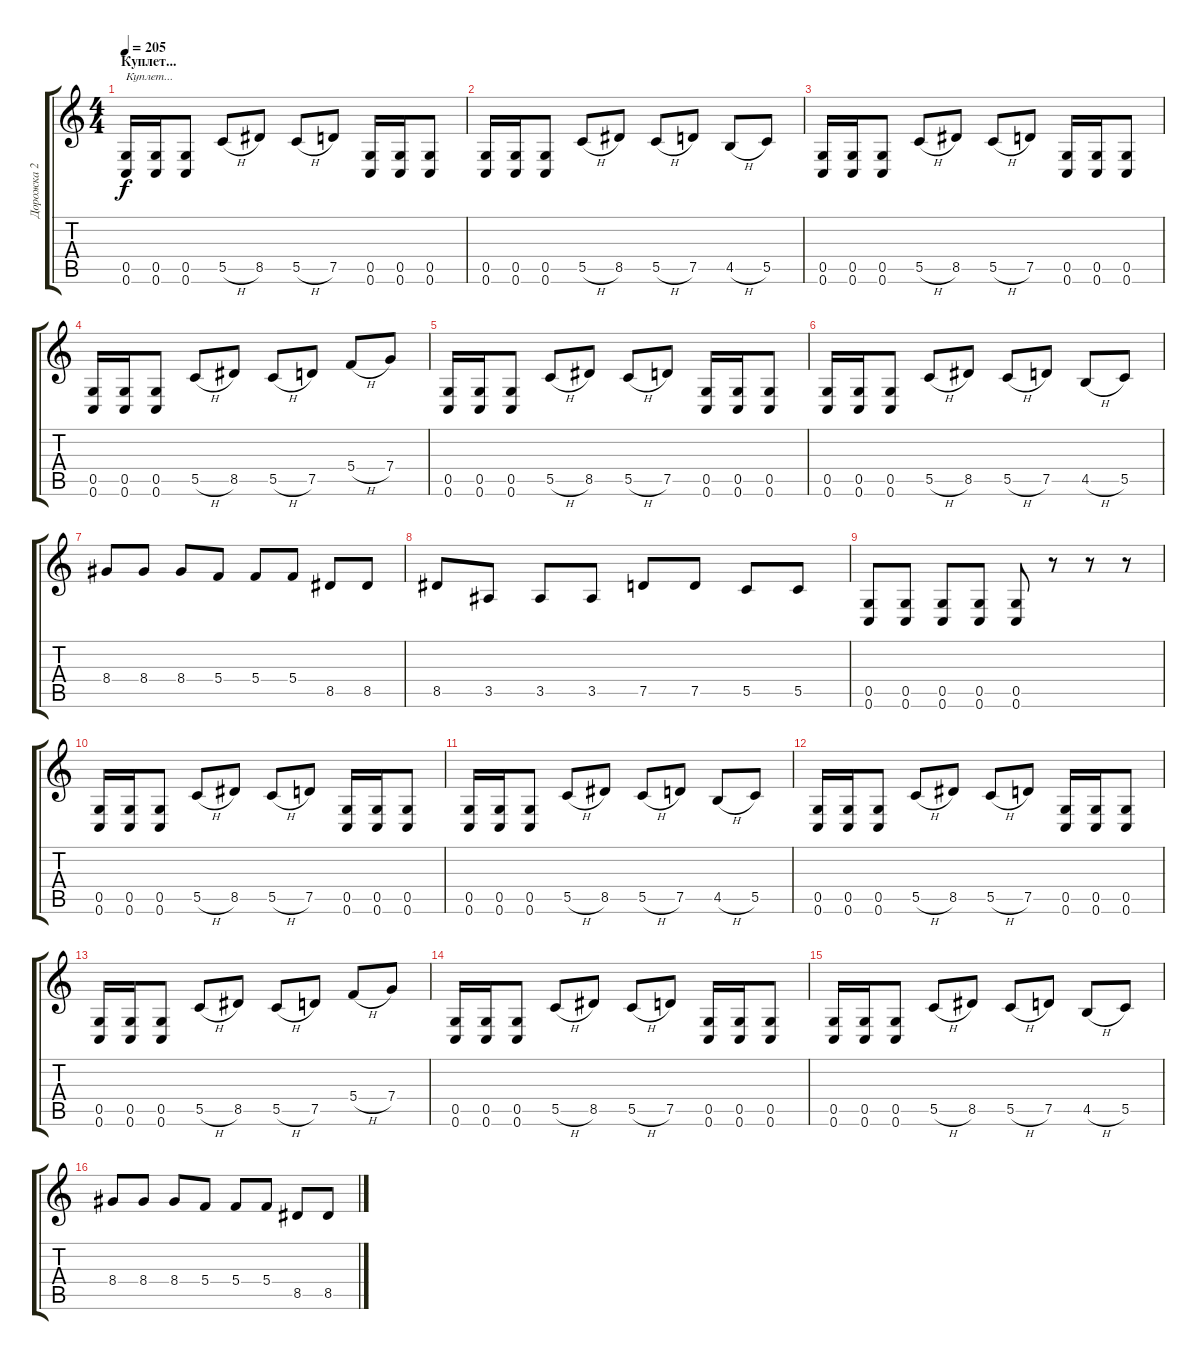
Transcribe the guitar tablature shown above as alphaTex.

\track ("Дорожка 2" "Дорожка 2") {instrument distortionguitar}
\staff {score tabs}
\tuning (D4 A3 F3 C3 G2 C2) {hide}
\ts (4 4)
\section ("" "Куплет...")
\tempo 205
\clef g2
\ks c
(0.5 0.6).16{txt "Куплет..." dy f} (0.5 0.6).16 (0.5 0.6).8 5.5{h}.8 8.5.8 5.5{h}.8 7.5.8 (0.5 0.6).16 (0.5 0.6).16 (0.5 0.6).8 |
(0.5 0.6).16 (0.5 0.6).16 (0.5 0.6).8 5.5{h}.8 8.5.8 5.5{h}.8 7.5.8 4.5{h}.8 5.5.8 |
(0.5 0.6).16 (0.5 0.6).16 (0.5 0.6).8 5.5{h}.8 8.5.8 5.5{h}.8 7.5.8 (0.5 0.6).16 (0.5 0.6).16 (0.5 0.6).8 |
(0.5 0.6).16 (0.5 0.6).16 (0.5 0.6).8 5.5{h}.8 8.5.8 5.5{h}.8 7.5.8 5.4{h}.8 7.4.8 |
(0.5 0.6).16 (0.5 0.6).16 (0.5 0.6).8 5.5{h}.8 8.5.8 5.5{h}.8 7.5.8 (0.5 0.6).16 (0.5 0.6).16 (0.5 0.6).8 |
(0.5 0.6).16 (0.5 0.6).16 (0.5 0.6).8 5.5{h}.8 8.5.8 5.5{h}.8 7.5.8 4.5{h}.8 5.5.8 |
8.4.8 8.4.8 8.4.8 5.4.8 5.4.8 5.4.8 8.5.8 8.5.8 |
8.5.8 3.5.8 3.5.8 3.5.8 7.5.8 7.5.8 5.5.8 5.5.8 |
(0.5 0.6).8 (0.5 0.6).8 (0.5 0.6).8 (0.5 0.6).8 (0.5 0.6).8 r.8 r.8 r.8 |
(0.5 0.6).16 (0.5 0.6).16 (0.5 0.6).8 5.5{h}.8 8.5.8 5.5{h}.8 7.5.8 (0.5 0.6).16 (0.5 0.6).16 (0.5 0.6).8 |
(0.5 0.6).16 (0.5 0.6).16 (0.5 0.6).8 5.5{h}.8 8.5.8 5.5{h}.8 7.5.8 4.5{h}.8 5.5.8 |
(0.5 0.6).16 (0.5 0.6).16 (0.5 0.6).8 5.5{h}.8 8.5.8 5.5{h}.8 7.5.8 (0.5 0.6).16 (0.5 0.6).16 (0.5 0.6).8 |
(0.5 0.6).16 (0.5 0.6).16 (0.5 0.6).8 5.5{h}.8 8.5.8 5.5{h}.8 7.5.8 5.4{h}.8 7.4.8 |
(0.5 0.6).16 (0.5 0.6).16 (0.5 0.6).8 5.5{h}.8 8.5.8 5.5{h}.8 7.5.8 (0.5 0.6).16 (0.5 0.6).16 (0.5 0.6).8 |
(0.5 0.6).16 (0.5 0.6).16 (0.5 0.6).8 5.5{h}.8 8.5.8 5.5{h}.8 7.5.8 4.5{h}.8 5.5.8 |
8.4.8 8.4.8 8.4.8 5.4.8 5.4.8 5.4.8 8.5.8 8.5.8
